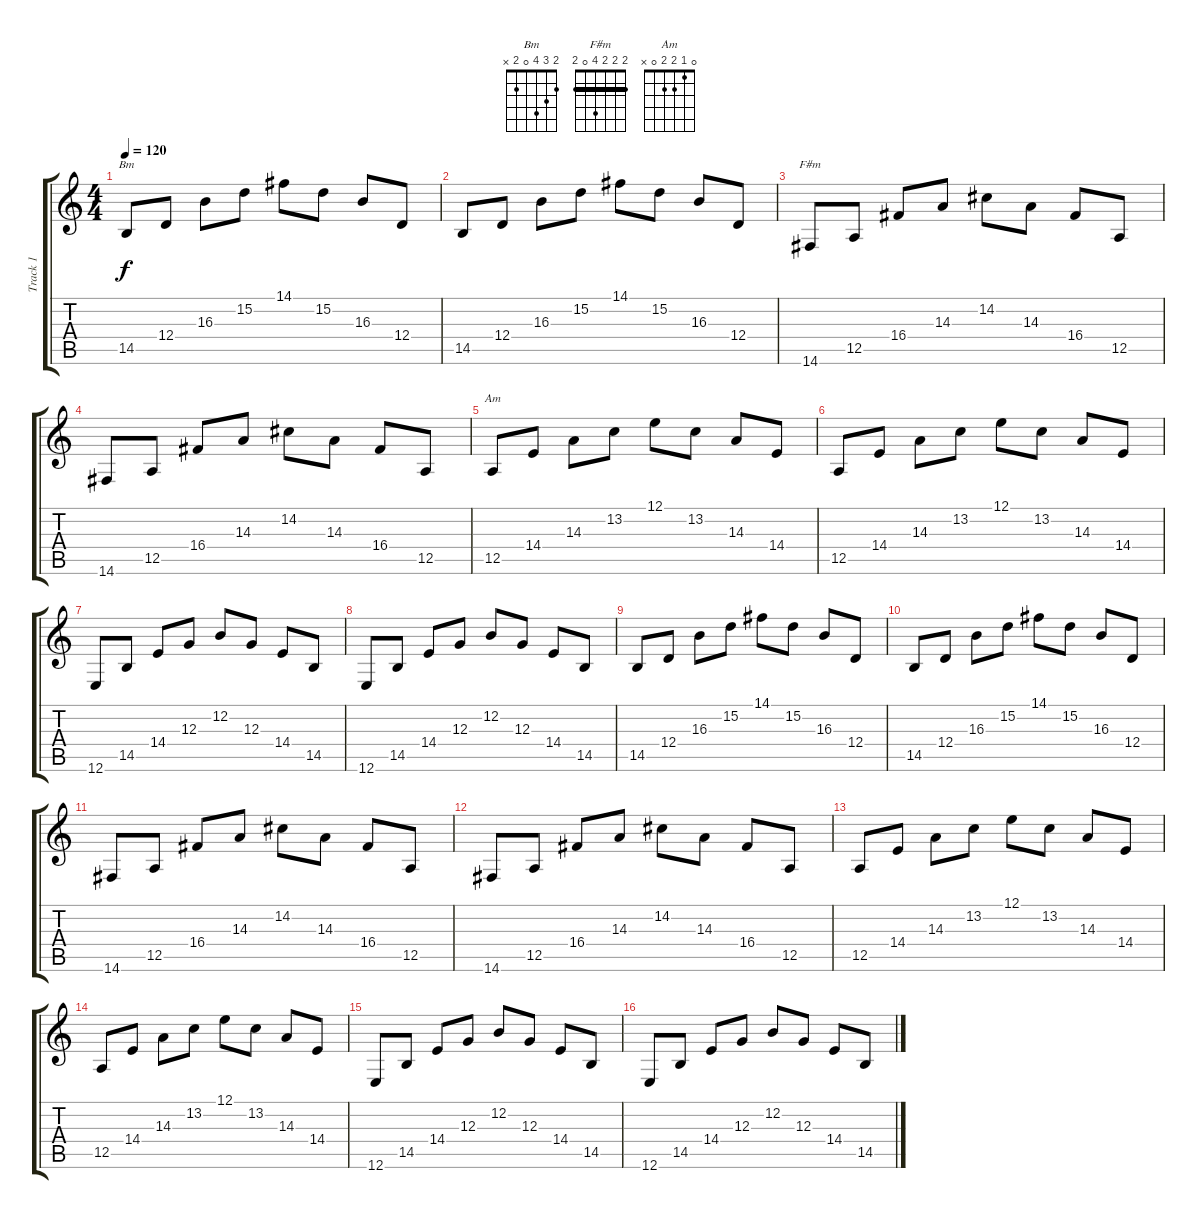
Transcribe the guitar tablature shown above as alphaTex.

\track ("Track 1" "Track 1") {instrument musicbox}
\staff {score tabs}
\tuning (E4 B3 G3 D3 A2 E2) {hide}
\chord ("Bm" 2 3 4 0 2 x)
\chord ("F#m" 2 2 2 4 0 2) {barre 2}
\chord ("Am" 0 1 2 2 0 x)
\ts (4 4)
\tempo 120
\clef g2
\ks c
14.5.8{ch "Bm" dy f} 12.4.8 16.3.8 15.2.8 14.1.8 15.2.8 16.3.8 12.4.8 |
14.5.8 12.4.8 16.3.8 15.2.8 14.1.8 15.2.8 16.3.8 12.4.8 |
14.6.8{ch "F#m"} 12.5.8 16.4.8 14.3.8 14.2.8 14.3.8 16.4.8 12.5.8 |
14.6.8 12.5.8 16.4.8 14.3.8 14.2.8 14.3.8 16.4.8 12.5.8 |
12.5.8{ch "Am"} 14.4.8 14.3.8 13.2.8 12.1.8 13.2.8 14.3.8 14.4.8 |
12.5.8 14.4.8 14.3.8 13.2.8 12.1.8 13.2.8 14.3.8 14.4.8 |
12.6.8 14.5.8 14.4.8 12.3.8 12.2.8 12.3.8 14.4.8 14.5.8 |
12.6.8 14.5.8 14.4.8 12.3.8 12.2.8 12.3.8 14.4.8 14.5.8 |
14.5.8 12.4.8 16.3.8 15.2.8 14.1.8 15.2.8 16.3.8 12.4.8 |
14.5.8 12.4.8 16.3.8 15.2.8 14.1.8 15.2.8 16.3.8 12.4.8 |
14.6.8 12.5.8 16.4.8 14.3.8 14.2.8 14.3.8 16.4.8 12.5.8 |
14.6.8 12.5.8 16.4.8 14.3.8 14.2.8 14.3.8 16.4.8 12.5.8 |
12.5.8 14.4.8 14.3.8 13.2.8 12.1.8 13.2.8 14.3.8 14.4.8 |
12.5.8 14.4.8 14.3.8 13.2.8 12.1.8 13.2.8 14.3.8 14.4.8 |
12.6.8 14.5.8 14.4.8 12.3.8 12.2.8 12.3.8 14.4.8 14.5.8 |
12.6.8 14.5.8 14.4.8 12.3.8 12.2.8 12.3.8 14.4.8 14.5.8
